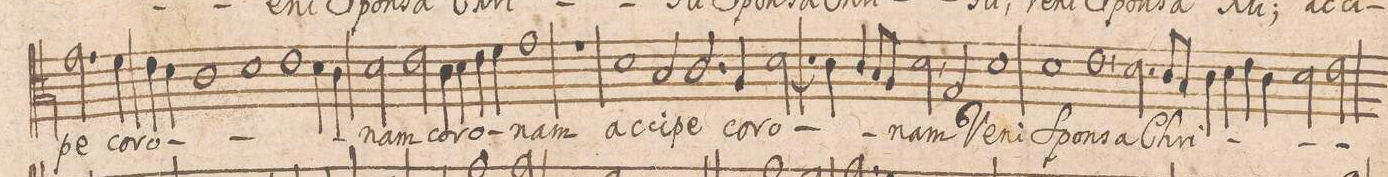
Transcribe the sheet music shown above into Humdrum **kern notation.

**kern	**text
*I"TENOR.	*
*clefC3	*
*k[]	*
*met(C|)	*
*M2/1	*
2.g\	-pe
4f\	co-
4e\	-ro-
4d\	.
1c\	.
=16-	=16-
1d	.
1e\	.
=17-	=17-
4d\	.
4c\	.
2d\	nam
2e\	co-
=18-	=18-
4c\	-ro-
4d\	.
4e\	.
4f\	.
1g	-nam
=19-	=19-
1rg	.
1d	ac-
=20-	=20-
2B/	-ci-
2.c/	-pe
4A/	co-
2.d\	-ro-
=21-	=21-
4c\	.
4c/	.
8B/L	.
8A/J	.
2d,\	-nam
2G/	Ve-
=22-	=22-
1d	-ni
1d	Spon-
=23-	=23-
1e,	-sa
2.d\	Chri-
8c/L	.
8B/J	.
=24-	=24-
4c\	.
4d\	.
4e\	.
4c\	.
2d\	.
2e\	.
=25-	=25-
*-	*-
